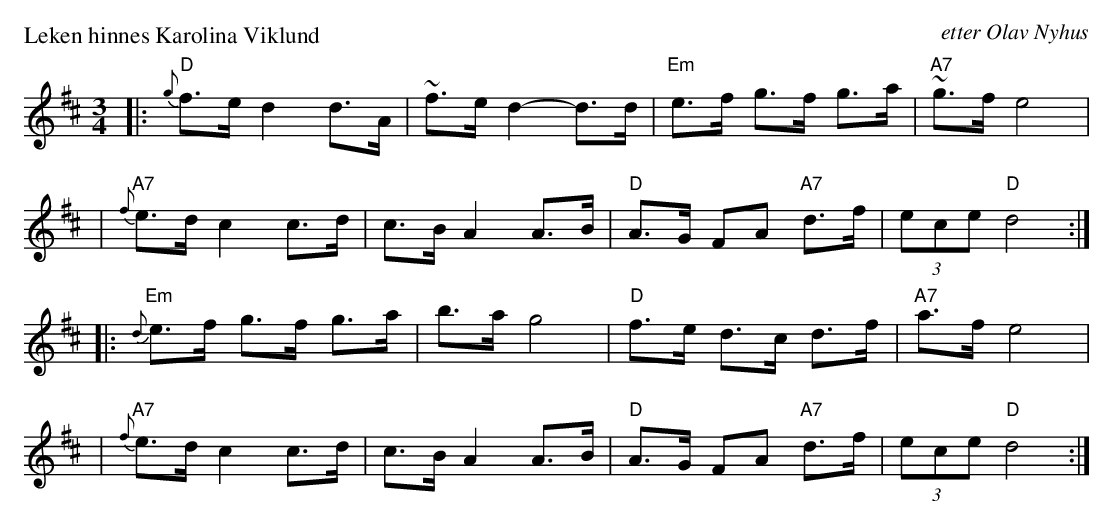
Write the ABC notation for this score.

X:1
P: Leken hinnes Karolina Viklund
O: etter Olav Nyhus
M: 3/4
L: 1/8
K: D
|: "D"{g}f>e d2 d>A | ~f>e d2- d>d | "Em"e>f g>f g>a | "A7"~g>f e4 |
| "A7"{f}e>d c2 c>d | c>B A2 A>B | "D"A>G FA "A7"d>f | (3ece "D"d4 :|
|: "Em"{d}e>f g>f g>a | b>a g4 | "D"f>e d>c d>f | "A7"a>f e4 |
| "A7"{f}e>d c2 c>d | c>B A2 A>B | "D"A>G FA "A7"d>f | (3ece "D"d4 :|
